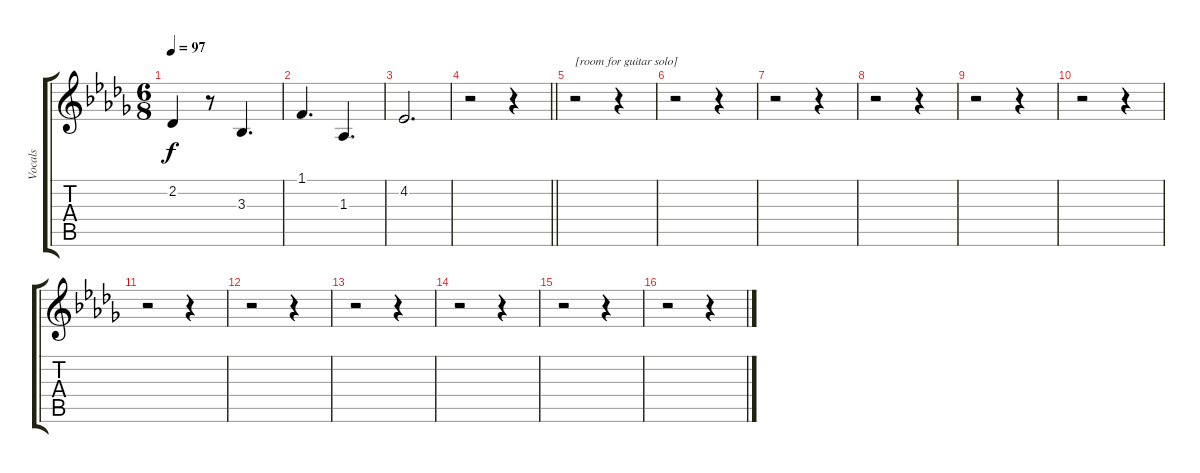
\track ("Vocals" "Vocals") {instrument lead2sawtooth}
\staff {score tabs}
\tuning (E4 B3 G3 D3 A2 E2) {hide}
\ts (6 8)
\tempo 97
\clef g2
\ks db
2.2.4{dy f} r.8 3.3.4{d} |
1.1.4{d} 1.3.4{d} |
4.2.2{d} |
\barLineRight lightlight
r.2 r.4 |
r.2{txt "[room for guitar solo]"} r.4 |
r.2 r.4 |
r.2 r.4 |
r.2 r.4 |
r.2 r.4 |
r.2 r.4 |
r.2 r.4 |
r.2 r.4 |
r.2 r.4 |
r.2 r.4 |
r.2 r.4 |
r.2 r.4
